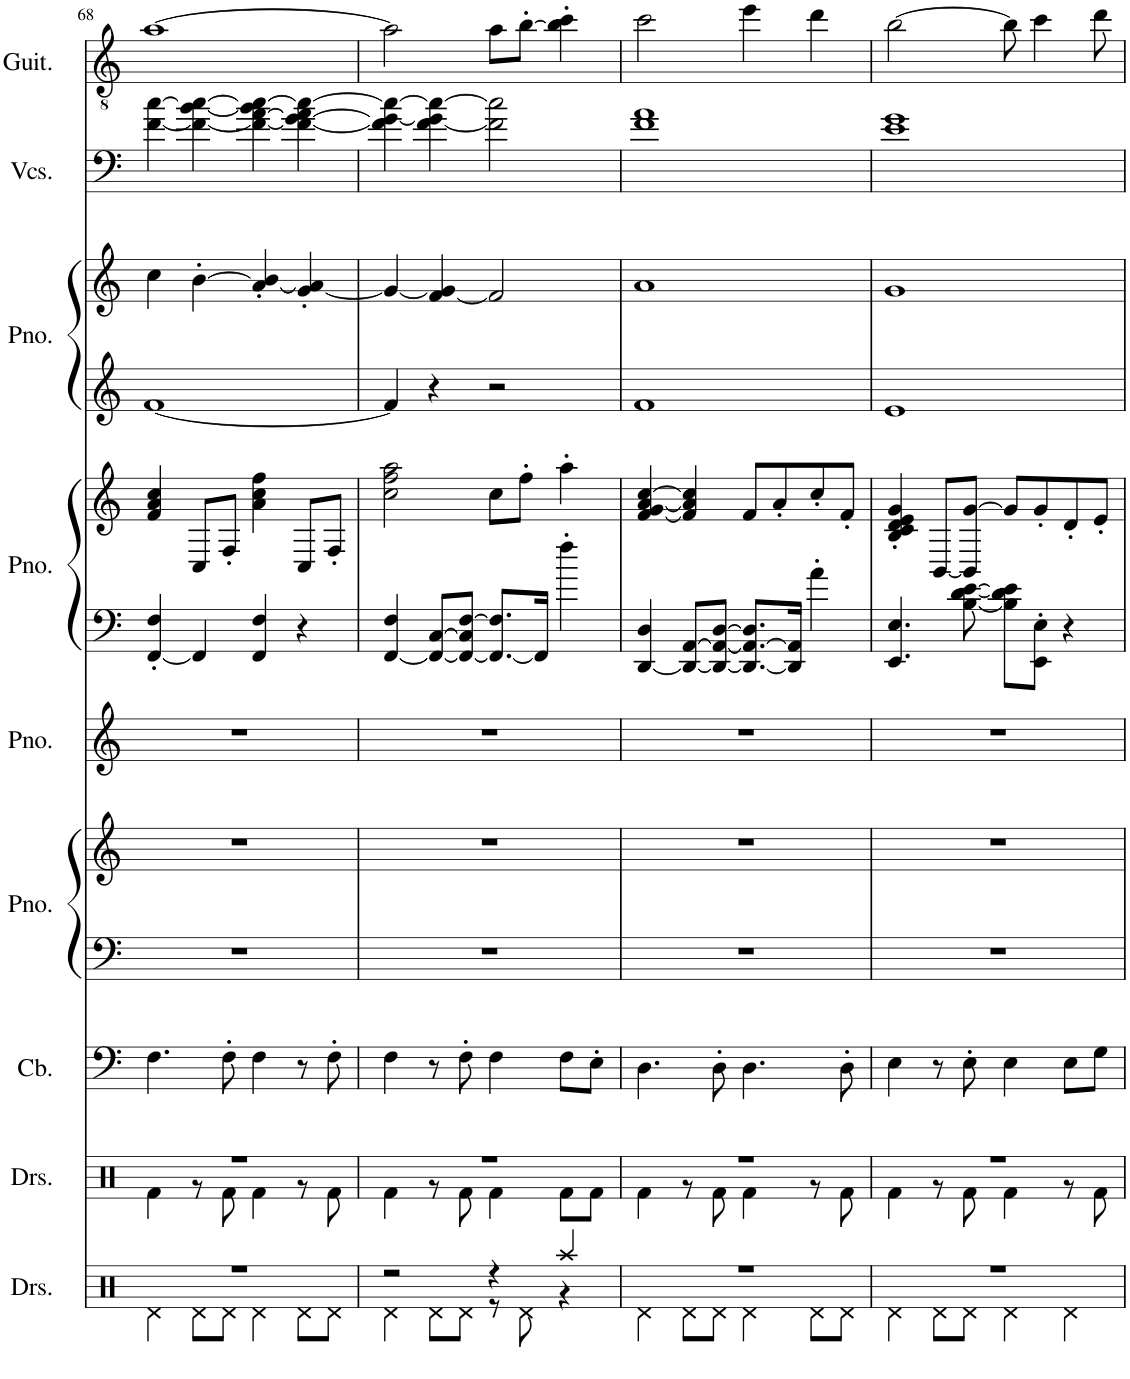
**kern	**kern	**kern	**kern	**kern	**kern	**kern	**kern	**kern	**kern	**kern	**kern
*part9	*part8	*part7	*part6	*part6	*part5	*part4	*part4	*part3	*part3	*part2	*part1
*staff12	*staff11	*staff10	*staff9	*staff8	*staff7	*staff6	*staff5	*staff4	*staff3	*staff2	*staff1
*I"Drumset	*I"Drumset	*I"Contrabass	*I"Piano	*	*I"Piano	*I"Piano	*	*I"Piano	*	*I"Violoncellos	*I"Classical Guitar
*I'Drs.	*I'Drs.	*I'Cb.	*I'Pno.	*	*I'Pno.	*I'Pno.	*	*I'Pno.	*	*I'Vcs.	*I'Guit.
!!LO:PB:g=z
*clefX	*clefX	*clefF4	*clefF4	*clefG2	*clefG2	*clefF4	*clefG2	*clefG2	*clefG2	*clefF4	*clefGv2
*	*	*Trd7c12	*	*	*	*	*	*	*	*	*
*k[]	*k[]	*k[]	*k[]	*k[]	*k[]	*k[]	*k[]	*k[]	*k[]	*k[]	*k[]
*M4/4	*M4/4	*M4/4	*M4/4	*M4/4	*M4/4	*M4/4	*M4/4	*M4/4	*M4/4	*M4/4	*M4/4
=68	=68	=68	=68	=68	=68	=68	=68	=68	=68	=68	=68
*^	*^	*	*	*	*	*	*	*	*	*	*
1r	4Rd\	1r	4Rf\	4.F\	1r	1r	1r	[4FF/' 4F/'	4f/ 4a/ 4cc/	[1f	4cc\	[4f\ [4cc\	[1a
.	8Rd\L	.	8r	.	.	.	.	4FF/]	8C/L	.	[4b'\	4f\_ [4b\ 4cc\_	.
.	8Rd\J	.	8Rf\	8F'\	.	.	.	.	8F'/J	.	.	.	.
.	4Rd\	.	4Rf\	4F\	.	.	.	4FF/ 4F/	4a\ 4cc\ 4ff\	.	[4a/' 4b/]'	4f\_ [4a\ 4b\] 4cc\_	.
.	8Rd\L	.	8r	8r	.	.	.	4r	8C/L	.	[4g/' 4a/]'	4f\_ [4g\ 4a\] 4cc\_	.
.	8Rd\J	.	8Rf\	8F'\	.	.	.	.	8F'/J	.	.	.	.
=69	=69	=69	=69	=69	=69	=69	=69	=69	=69	=69	=69	=69	=69
2r	4Rd\	1r	4Rf\	4F\	1r	1r	1r	[4FF/ 4F/	2cc\ 2ff\ 2aa\	4f/]	4g/_	4f\] 4g\_ 4cc\_	2a\]
.	8Rd\L	.	8r	8r	.	.	.	8FF/_ [8C/L	.	4r	[4f/ 4g/]	[4f\ 4g\] 4cc\_	.
.	8Rd\J	.	8Rf\	8F'\	.	.	.	8FF/_ 8C/] [8F/J	.	.	.	.	.
4r	8r	.	4Rf\	4F\	.	.	.	8.FF/_ 8.F/]L	8cc\L	2r	2f/]	2f\] 2cc\]	8a\L
.	8Rd\	.	.	.	.	.	.	.	8ff'\J	.	.	.	[8b'\J
.	.	.	.	.	.	.	.	16FF/Jk]	.	.	.	.	.
4Raa/	4r	.	8Rf\L	8F\L	.	.	.	4ff'\	4aa'\	.	.	.	4b\]' 4cc\'
.	.	.	8Rf\J	8E'\J	.	.	.	.	.	.	.	.	.
=70	=70	=70	=70	=70	=70	=70	=70	=70	=70	=70	=70	=70	=70
1r	4Rd\	1r	4Rf\	4.D\	1r	1r	1r	[4DD/ 4D/	[4f/ 4g/ [4a/ [4cc/	1f	1a	1f 1a	2cc\
.	8Rd\L	.	8r	.	.	.	.	8DD/_ [8AA/L	4f/] 4a/] 4cc/]	.	.	.	.
.	8Rd\J	.	8Rf\	8D'\	.	.	.	8DD/_ 8AA/_ [8D/J	.	.	.	.	.
.	4Rd\	.	4Rf\	4.D\	.	.	.	8.DD/_ 8.AA/_ 8.D/]L	8f/L	.	.	.	4ee\
.	.	.	.	.	.	.	.	.	8a'/	.	.	.	.
.	.	.	.	.	.	.	.	16DD/] 16AA/]Jk	.	.	.	.	.
.	8Rd\L	.	8r	.	.	.	.	4a'\	8cc'/	.	.	.	4dd\
.	8Rd\J	.	8Rf\	8D'\	.	.	.	.	8f'/J	.	.	.	.
=71	=71	=71	=71	=71	=71	=71	=71	=71	=71	=71	=71	=71	=71
1r	4Rd\	1r	4Rf\	4E\	1r	1r	1r	4.EE/ 4.E/	4B/' 4c/' 4d/' 4e/' 4g/'	1e	1g	1e 1g	[2b\
.	8Rd\L	.	8r	8r	.	.	.	.	[8BB/L	.	.	.	.
.	8Rd\J	.	8Rf\	8E'\	.	.	.	[8B\ [8d\ [8e\	8BB/] [8g/J	.	.	.	.
.	4Rd\	.	4Rf\	4E\	.	.	.	8B\] 8d\] 8e\]L	8g/L]	.	.	.	8b\]
.	.	.	.	.	.	.	.	8EE\' 8E\'J	8g'/	.	.	.	4cc\
.	4Rd\	.	8r	8E\L	.	.	.	4r	8d'/	.	.	.	.
.	.	.	8Rf\	8G\J	.	.	.	.	8e'/J	.	.	.	8dd\
*v	*v	*	*	*	*	*	*	*	*	*	*	*	*
*	*v	*v	*	*	*	*	*	*	*	*	*	*
=	=	=	=	=	=	=	=	=	=	=	=
*-	*-	*-	*-	*-	*-	*-	*-	*-	*-	*-	*-
